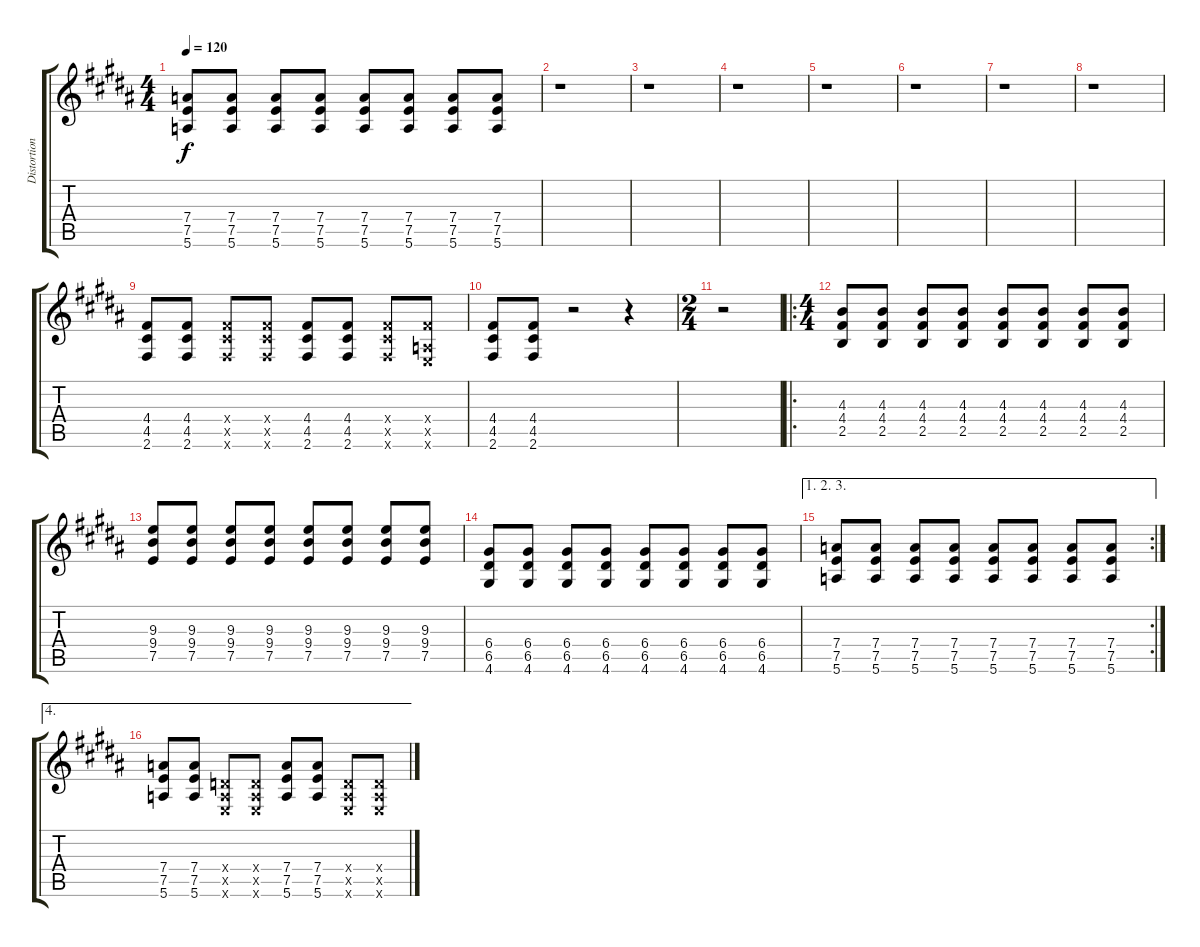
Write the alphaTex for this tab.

\track ("Distortion Guitar" "Distortion") {instrument distortionguitar}
\staff {score tabs}
\tuning (E4 B3 G3 D3 A2 E2) {hide}
\ts (4 4)
\tempo 120
\clef g2
\ks b
(7.4 7.5 5.6).8{dy f} (7.4 7.5 5.6).8 (7.4 7.5 5.6).8 (7.4 7.5 5.6).8 (7.4 7.5 5.6).8 (7.4 7.5 5.6).8 (7.4 7.5 5.6).8 (7.4 7.5 5.6).8 |
r.1 |
r.1 |
r.1 |
r.1 |
r.1 |
r.1 |
r.1 |
(4.4 4.5 2.6).8 (4.4 4.5 2.6).8 (4.4{x} 4.5{x} 2.6{x}).8 (4.4{x} 4.5{x} 2.6{x}).8 (4.4 4.5 2.6).8 (4.4 4.5 2.6).8 (4.4{x} 4.5{x} 2.6{x}).8 (4.4{x} 0.5{x} 0.6{x}).8 |
(4.4 4.5 2.6).8 (4.4 4.5 2.6).8 r.2 r.4 |
\ts (2 4)
r.2 |
\ro
\ts (4 4)
(4.3 4.4 2.5).8 (4.3 4.4 2.5).8 (4.3 4.4 2.5).8 (4.3 4.4 2.5).8 (4.3 4.4 2.5).8 (4.3 4.4 2.5).8 (4.3 4.4 2.5).8 (4.3 4.4 2.5).8 |
(9.3 9.4 7.5).8 (9.3 9.4 7.5).8 (9.3 9.4 7.5).8 (9.3 9.4 7.5).8 (9.3 9.4 7.5).8 (9.3 9.4 7.5).8 (9.3 9.4 7.5).8 (9.3 9.4 7.5).8 |
(6.4 6.5 4.6).8 (6.4 6.5 4.6).8 (6.4 6.5 4.6).8 (6.4 6.5 4.6).8 (6.4 6.5 4.6).8 (6.4 6.5 4.6).8 (6.4 6.5 4.6).8 (6.4 6.5 4.6).8 |
\ae (1 2 3)
\rc 2
(7.4 7.5 5.6).8 (7.4 7.5 5.6).8 (7.4 7.5 5.6).8 (7.4 7.5 5.6).8 (7.4 7.5 5.6).8 (7.4 7.5 5.6).8 (7.4 7.5 5.6).8 (7.4 7.5 5.6).8 |
\ae 4
(7.4 7.5 5.6).8 (7.4 7.5 5.6).8 (0.4{x} 0.5{x} 0.6{x}).8 (0.4{x} 0.5{x} 0.6{x}).8 (7.4 7.5 5.6).8 (7.4 7.5 5.6).8 (0.4{x} 0.5{x} 0.6{x}).8 (0.4{x} 0.5{x} 0.6{x}).8
